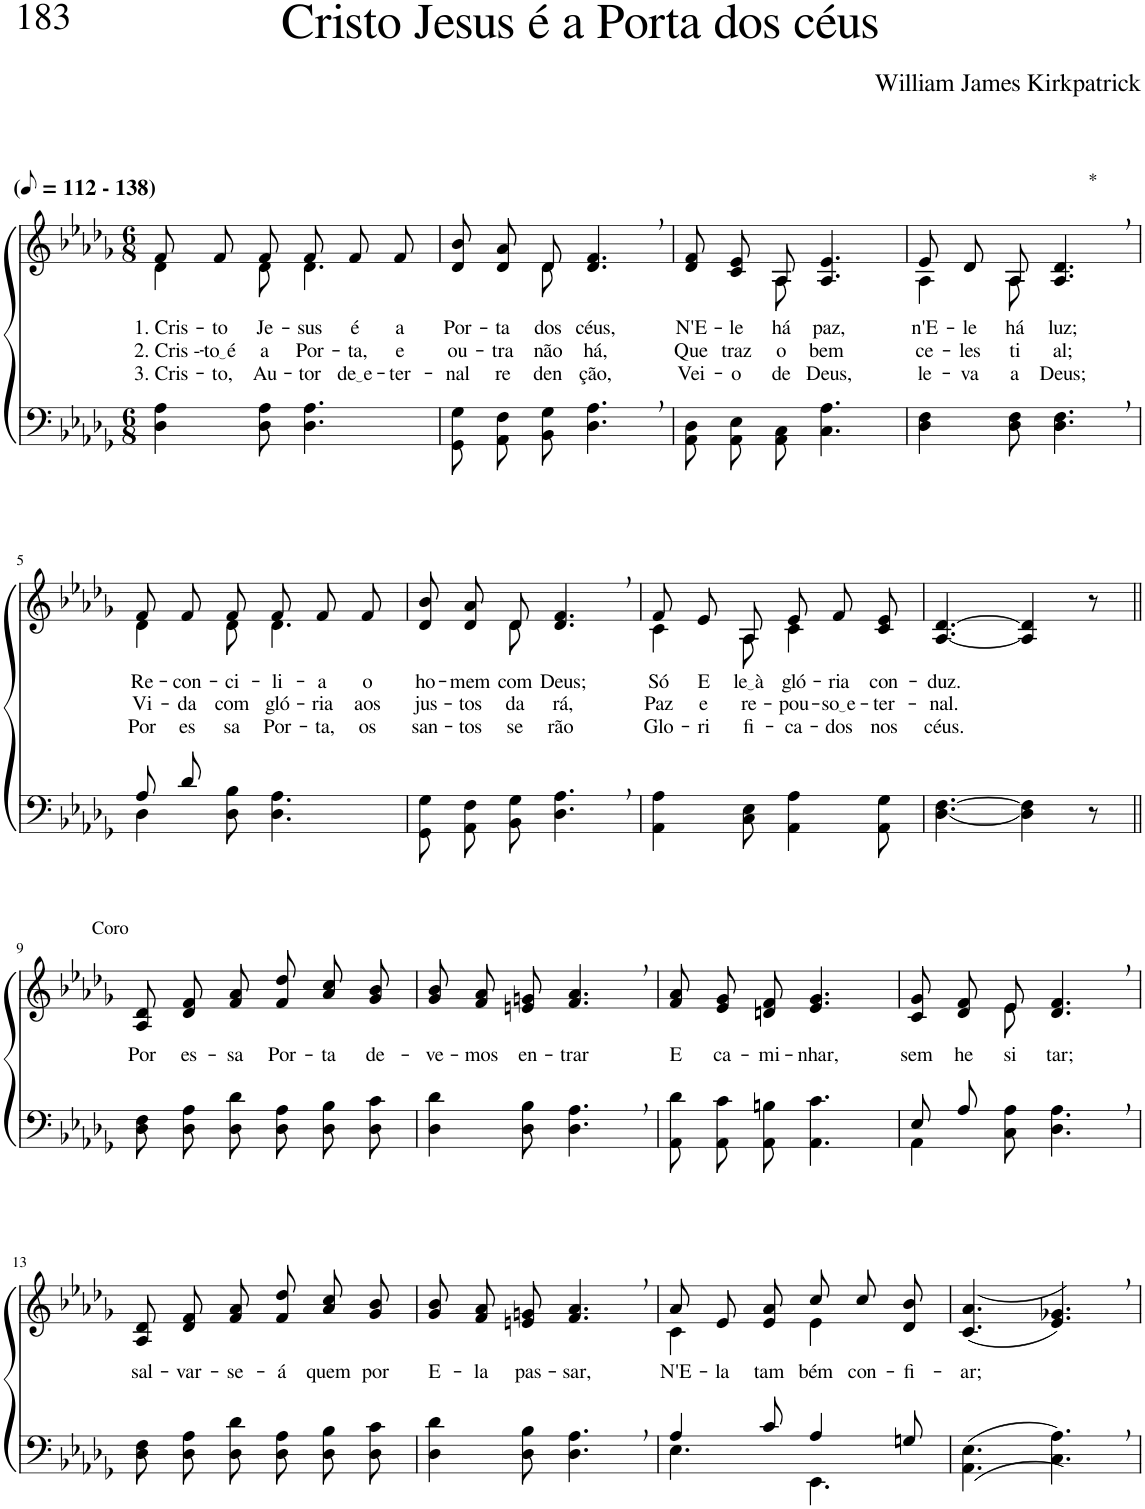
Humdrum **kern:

**kern	**kern	**text	**text	**text
*part2	*part1	*part1	*part1	*part1
*staff2	*staff1	*staff1	*staff1	*staff1
*I"Parte III e IV	*I"Parte I e II	*	*	*
*clefF4	*clefG2	*	*	*
*Trd-1c-2	*Trd-1c-2	*	*	*
*k[b-e-a-d-g-]	*k[b-e-a-d-g-]	*	*	*
*M6/8	*M6/8	*	*	*
*MM56	*MM56	*	*	*
=1	=1	=1	=1	=1
*	*^	*	*	*
!	!LO:TX:a:B:t=(	!	!	!	!
!	!LO:TX:a:B:t=- 138)	!	!	!	!
!	!	!	!LO:LY:b	!LO:LY:b	!LO:LY:b
4D-\ 4A-\	8f/L	4d-\	1. Cris-	2. Cris --	3. Cris-
!	!	!	!LO:LY:b	!LO:LY:b	!LO:LY:b
.	8f/	.	-to	to é	-to,
!	!	!	!LO:LY:b	!LO:LY:b	!LO:LY:b
8D-\ 8A-\	8f/J	8d-\	Je-	-a	Au-
!	!	!	!LO:LY:b	!LO:LY:b	!LO:LY:b
4.D-\ 4.A-\	8f/L	4.d-\	-sus	Por-	-tor
!	!	!	!LO:LY:b	!LO:LY:b	!LO:LY:b
.	8f/	.	é	-ta,	de e
!	!	!	!LO:LY:b	!LO:LY:b	!LO:LY:b
.	8f/J	.	a	e	-ter-
=2	=2	=2	=2	=2	=2
!	!	!	!LO:LY:b	!LO:LY:b	!LO:LY:b
8GG-/ 8G-/L	8d-/ 8b-/L	4ryy	Por-	ou-	-nal
!	!	!	!LO:LY:b	!LO:LY:b	!LO:LY:b
8AA-/ 8F/	8d-/ 8a-/	.	-ta	-tra	re-
!	!	!	!LO:LY:b	!LO:LY:b	!LO:LY:b
8BB-/ 8G-/J	8d-/J	8d-\	dos	não	-den-
!	!	!	!LO:LY:b	!LO:LY:b	!LO:LY:b
4.D-\, 4.A-\,	4.d-/, 4.f/,	4.ryy	céus,	há,	-ção,
=3	=3	=3	=3	=3	=3
!	!	!	!LO:LY:b	!LO:LY:b	!LO:LY:b
8AA-/ 8D-/L	8d-/ 8f/L	4ryy	N'E-	Que	Vei-
!	!	!	!LO:LY:b	!LO:LY:b	!LO:LY:b
8AA-/ 8E-/	8c/ 8e-/	.	-le	traz	-o
!	!	!	!LO:LY:b	!LO:LY:b	!LO:LY:b
8AA-/ 8C/J	8A-/J	8A-\	há	o	de
!	!	!	!LO:LY:b	!LO:LY:b	!LO:LY:b
4.C\ 4.A-\	4.A-/ 4.e-/	4.ryy	paz,	bem	Deus,
=4	=4	=4	=4	=4	=4
!	!	!	!LO:LY:b	!LO:LY:b	!LO:LY:b
4D-\ 4F\	8e-/L	4A-\	n'E-	ce-	le-
!	!	!	!LO:LY:b	!LO:LY:b	!LO:LY:b
.	8d-/	.	-le	-les-	-va
!	!	!	!LO:LY:b	!LO:LY:b	!LO:LY:b
8D-\ 8F\	8A-/J	8A-\	há	-ti-	a
!	!LO:TX:a:t=*	!	!	!	!
!	!	!	!LO:LY:b	!LO:LY:b	!LO:LY:b
4.D-\, 4.F\,	4.A-/, 4.d-/,	4.ryy	luz;	-al;	Deus;
!!LO:LB:g=z	!!
=5	=5	=5	=5	=5	=5
*^	*	*	*	*	*
!	!	!	!	!LO:LY:b	!LO:LY:b	!LO:LY:b
8A-/L	4D-\	8f/L	4d-\	Re-	Vi-	Por
!	!	!	!	!LO:LY:b	!LO:LY:b	!LO:LY:b
8d-/J	.	8f/	.	-con-	-da	es-
!	!	!	!	!LO:LY:b	!	!
!	!	!	!	!	!LO:LY:b	!LO:LY:b
8ryy	8D-\ 8B-\	8f/J	8d-\	.	com	-sa
!	!	!	!	!LO:LY:b	!	!
!	!	!	!	!	!LO:LY:b	!LO:LY:b
4.ryy	4.D-\ 4.A-\	8f/L	4.d-\	.	gló-	Por-
!	!	!	!	!LO:LY:b	!LO:LY:b	!LO:LY:b
.	.	8f/	.	-a	-ria	-ta,
!	!	!	!	!LO:LY:b	!LO:LY:b	!LO:LY:b
.	.	8f/J	.	o	aos	os
*v	*v	*	*	*	*	*
=6	=6	=6	=6	=6	=6
!	!	!	!LO:LY:b	!LO:LY:b	!LO:LY:b
8GG-/ 8G-/L	8d-/ 8b-/L	4ryy	ho-	jus-	san-
!	!	!	!LO:LY:b	!LO:LY:b	!LO:LY:b
8AA-/ 8F/	8d-/ 8a-/	.	-mem	-tos	-tos
!	!	!	!LO:LY:b	!LO:LY:b	!LO:LY:b
8BB-/ 8G-/J	8d-/J	8d-\	com	da-	se-
!	!	!	!LO:LY:b	!LO:LY:b	!LO:LY:b
4.D-\, 4.A-\,	4.d-/, 4.f/,	4.ryy	Deus;	-rá,	-rão
=7	=7	=7	=7	=7	=7
!	!	!	!LO:LY:b	!LO:LY:b	!LO:LY:b
4AA-\ 4A-\	8f/L	4c\	Só	Paz	Glo-
!	!	!	!LO:LY:b	!LO:LY:b	!LO:LY:b
.	8e-/	.	E-	e	-ri-
!	!	!	!LO:LY:b	!LO:LY:b	!LO:LY:b
8C\ 8E-\	8A-/J	8A-\	le à	re-	-fi-
!	!	!	!LO:LY:b	!LO:LY:b	!LO:LY:b
4AA-\ 4A-\	8e-/L	4c\	gló-	-pou-	-ca-
!	!	!	!LO:LY:b	!LO:LY:b	!LO:LY:b
.	8f/	.	-ria	so e	-dos
!	!	!	!LO:LY:b	!LO:LY:b	!LO:LY:b
8AA-\ 8G-\	8c/ 8e-/J	8ryy	con-	-ter-	nos
=8	=8	=8	=8	=8	=8
!	!	!	!LO:LY:b	!LO:LY:b	!LO:LY:b
*	*v	*v	*	*	*
[4.D-\ [4.F\	[4.A-/ [4.d-/	-duz.	-nal.	céus.
4D-\] 4F\]	4A-/] 4d-/]	.	.	.
8r	8r	.	.	.
!!LO:LB:g=z
=9||	=9||	=9||	=9||	=9||
!	!LO:TX:a:t=Coro	!	!	!
!	!	!LO:LY:b	!	!
8D-\ 8F\L	8A-/ 8d-/L	Por	.	.
!	!	!LO:LY:b	!	!
8D-\ 8A-\	8d-/ 8f/	es-	.	.
!	!	!LO:LY:b	!	!
8D-\ 8d-\J	8f/ 8a-/J	-sa	.	.
!	!	!LO:LY:b	!	!
8D-\ 8A-\L	8f/ 8dd-/L	Por-	.	.
!	!	!LO:LY:b	!	!
8D-\ 8B-\	8a-/ 8cc/	-ta	.	.
!	!	!LO:LY:b	!	!
8D-\ 8c\J	8g-/ 8b-/J	de-	.	.
=10	=10	=10	=10	=10
!	!	!LO:LY:b	!	!
4D-\ 4d-\	8g-/ 8b-/L	-ve-	.	.
!	!	!LO:LY:b	!	!
.	8f/ 8a-/	-mos	.	.
!	!	!LO:LY:b	!	!
8D-\ 8B-\	8en/ 8gn/J	en-	.	.
!	!	!LO:LY:b	!	!
4.D-\, 4.A-\,	4.f/, 4.a-/,	-trar	.	.
=11	=11	=11	=11	=11
!	!	!LO:LY:b	!	!
8AA-\ 8d-\L	8f/ 8a-/L	E	.	.
!	!	!LO:LY:b	!	!
8AA-\ 8c\	8e-/ 8g-/	ca-	.	.
!	!	!LO:LY:b	!	!
8AA-\ 8Bn\J	8dn/ 8f/J	-mi-	.	.
!	!	!LO:LY:b	!	!
4.AA-\ 4.c\	4.e-/ 4.g-/	-nhar,	.	.
=12	=12	=12	=12	=12
*^	*^	*	*	*
!	!	!	!	!LO:LY:b	!	!
8E-/L	4AA-\	4ryy	8c/ 8g-/L	sem	.	.
!	!	!	!	!LO:LY:b	!	!
8A-/J	.	.	8d-/ 8f/	he-	.	.
!	!	!	!	!LO:LY:b	!	!
8ryy	8C\ 8A-\	8e-\	8e-/J	-si-	.	.
!	!	!	!	!LO:LY:b	!	!
4.ryy	4.D-\ 4.A-\	4.ryy	4.d-/ 4.f/	-tar;	.	.
!!LO:LB:g=z
=13	=13	=13	=13	=13	=13	=13
!	!	!	!	!LO:LY:b	!	!
*v	*v	*	*	*	*	*
*	*v	*v	*	*	*
8D-\ 8F\L	8A-/ 8d-/L	-sal-	.	.
!	!	!LO:LY:b	!	!
8D-\ 8A-\	8d-/ 8f/	-var-	.	.
!	!	!LO:LY:b	!	!
8D-\ 8d-\J	8f/ 8a-/J	-se-	.	.
!	!	!LO:LY:b	!	!
8D-\ 8A-\L	8f/ 8dd-/L	-á	.	.
!	!	!LO:LY:b	!	!
8D-\ 8B-\	8a-/ 8cc/	quem	.	.
!	!	!LO:LY:b	!	!
8D-\ 8c\J	8g-/ 8b-/J	por	.	.
=14	=14	=14	=14	=14
!	!	!LO:LY:b	!	!
4D-\ 4d-\	8g-/ 8b-/L	E-	.	.
!	!	!LO:LY:b	!	!
.	8f/ 8a-/	-la	.	.
!	!	!LO:LY:b	!	!
8D-\ 8B-\	8en/ 8gn/J	pas-	.	.
!	!	!LO:LY:b	!	!
4.D-\, 4.A-\,	4.f/, 4.a-/,	-sar,	.	.
=15	=15	=15	=15	=15
*^	*^	*	*	*
!	!	!	!	!LO:LY:b	!	!
4A-/	4.E-\	8a-/L	4c\	N'E-	.	.
!	!	!	!	!LO:LY:b	!	!
.	.	8e-/	.	-la	.	.
!	!	!	!	!LO:LY:b	!	!
8c/	.	8e-/ 8a-/J	8ryy	tam-	.	.
!	!	!	!	!LO:LY:b	!	!
4A-/	4.EE-\	8cc\L	4e-\	-bém	.	.
!	!	!	!	!LO:LY:b	!	!
.	.	8cc\	.	con-	.	.
!	!	!	!	!LO:LY:b	!	!
8Gn/	.	8d-\ 8b-\J	8ryy	-fi-	.	.
*v	*v	*	*	*	*	*
=16	=16	=16	=16	=16	=16
!	!	!	!LO:LY:b	!	!
*	*v	*v	*	*	*
((4.AA-\ 4.E-\	((4.c/ 4.a-/	-ar;	.	.
4.C\, 4.A-\,))	4.e-/, 4.g-X/,))	.	.	.
=	=	=	=	=
*-	*-	*-	*-	*-
